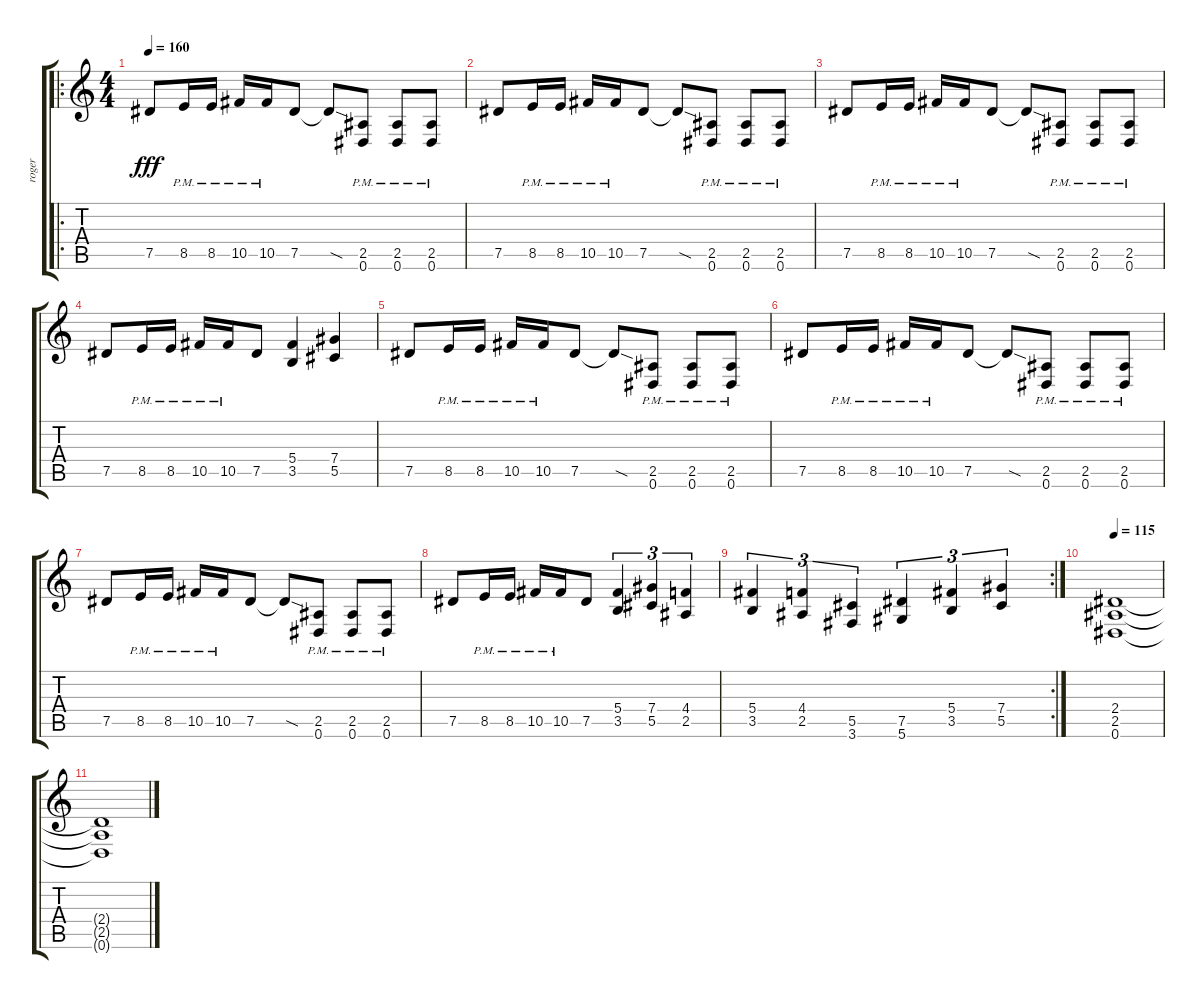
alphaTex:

\track ("roger" "roger") {instrument distortionguitar}
\staff {score tabs}
\tuning (Eb4 Bb3 Gb3 Db3 Ab2 Eb2) {hide}
\ro
\ts (4 4)
\tempo 160
\clef g2
\ks c
7.5.8{dy fff} 8.5{pm}.16 8.5{pm}.16 10.5{pm}.16 10.5{pm}.16 7.5.8 7.5{sod t}.8 (2.5{pm} 0.6{pm}).8 (2.5{pm} 0.6{pm}).8 (2.5{pm} 0.6{pm}).8 |
7.5.8 8.5{pm}.16 8.5{pm}.16 10.5{pm}.16 10.5{pm}.16 7.5.8 7.5{sod t}.8 (2.5{pm} 0.6{pm}).8 (2.5{pm} 0.6{pm}).8 (2.5{pm} 0.6{pm}).8 |
7.5.8 8.5{pm}.16 8.5{pm}.16 10.5{pm}.16 10.5{pm}.16 7.5.8 7.5{sod t}.8 (2.5{pm} 0.6{pm}).8 (2.5{pm} 0.6{pm}).8 (2.5{pm} 0.6{pm}).8 |
7.5.8 8.5{pm}.16 8.5{pm}.16 10.5{pm}.16 10.5{pm}.16 7.5.8 (5.4 3.5).4 (7.4 5.5).4 |
7.5.8 8.5{pm}.16 8.5{pm}.16 10.5{pm}.16 10.5{pm}.16 7.5.8 7.5{sod t}.8 (2.5{pm} 0.6{pm}).8 (2.5{pm} 0.6{pm}).8 (2.5{pm} 0.6{pm}).8 |
7.5.8 8.5{pm}.16 8.5{pm}.16 10.5{pm}.16 10.5{pm}.16 7.5.8 7.5{sod t}.8 (2.5{pm} 0.6{pm}).8 (2.5{pm} 0.6{pm}).8 (2.5{pm} 0.6{pm}).8 |
7.5.8 8.5{pm}.16 8.5{pm}.16 10.5{pm}.16 10.5{pm}.16 7.5.8 7.5{sod t}.8 (2.5{pm} 0.6{pm}).8 (2.5{pm} 0.6{pm}).8 (2.5{pm} 0.6{pm}).8 |
7.5.8 8.5{pm}.16 8.5{pm}.16 10.5{pm}.16 10.5{pm}.16 7.5.8 (5.4 3.5).4{tu (3 2)} (7.4 5.5).4{tu (3 2)} (4.4 2.5).4{tu (3 2)} |
\rc 2
(5.4 3.5).4{tu (3 2)} (4.4 2.5).4{tu (3 2)} (5.5 3.6).4{tu (3 2)} (7.5 5.6).4{tu (3 2)} (5.4 3.5).4{tu (3 2)} (7.4 5.5).4{tu (3 2)} |
\tempo 115
(2.4 2.5 0.6).1 |
(2.4{t} 2.5{t} 0.6{t}).1
